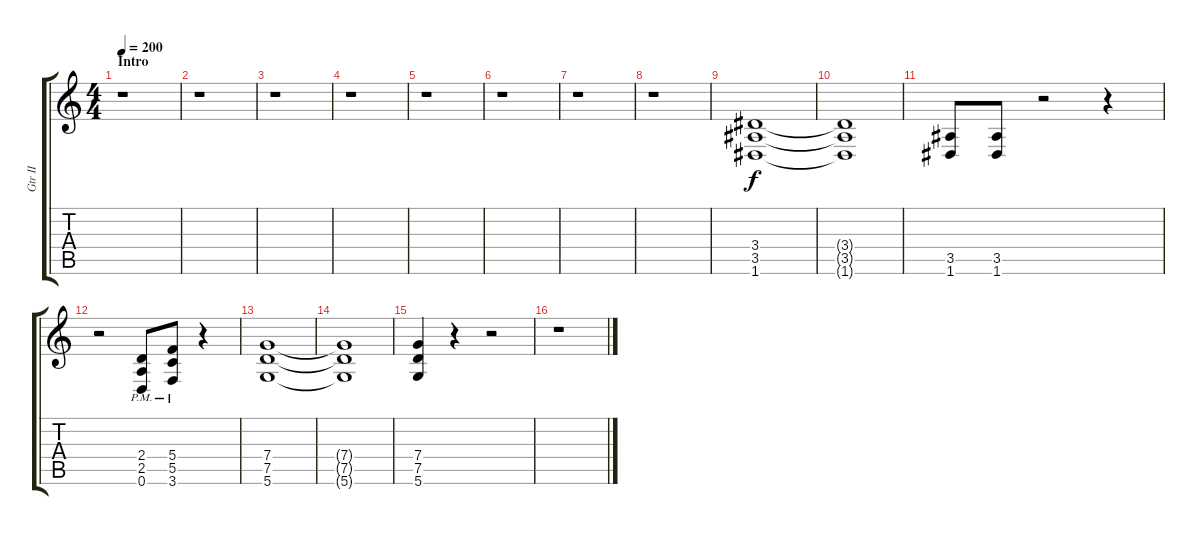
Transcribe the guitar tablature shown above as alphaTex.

\track ("Gtr II" "Gtr II") {instrument distortionguitar}
\staff {score tabs}
\tuning (D4 A3 F3 C3 G2 D2) {hide}
\ts (4 4)
\section ("" "Intro")
\tempo 200
\clef g2
\ks c
r.1{dy f instrument distortionguitar} |
r.1 |
r.1 |
r.1 |
r.1 |
r.1 |
r.1 |
r.1 |
(3.4 3.5 1.6).1 |
(3.4{t} 3.5{t} 1.6{t}).1 |
(3.5 1.6).8 (3.5 1.6).8 r.2 r.4 |
r.2 (2.4{pm} 2.5{pm} 0.6{pm}).8 (5.4{pm} 5.5{pm} 3.6{pm}).8 r.4 |
(7.4 7.5 5.6).1 |
(7.4{t} 7.5{t} 5.6{t}).1 |
(7.4 7.5 5.6).4 r.4 r.2 |
r.1
